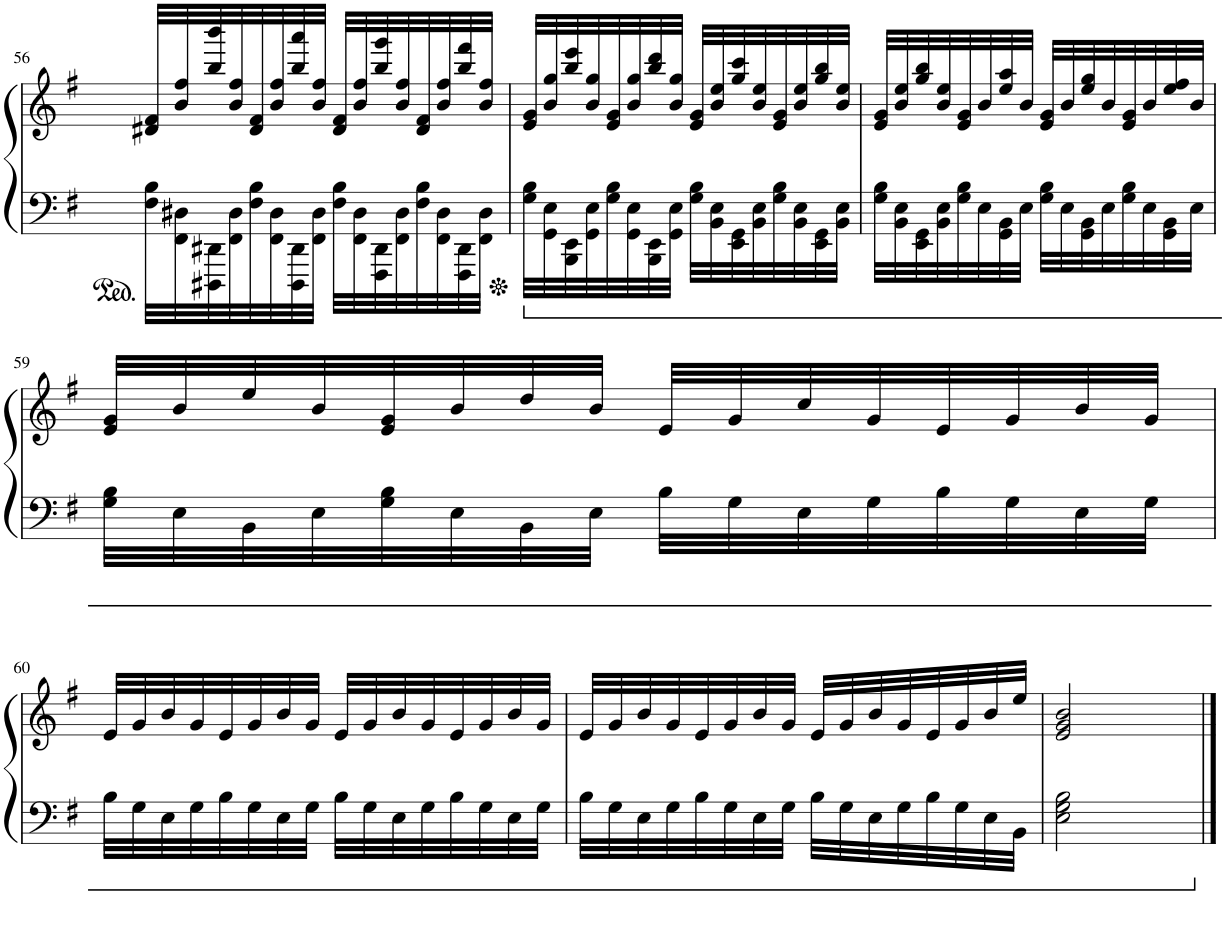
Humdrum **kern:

**kern	**kern
*part1	*part1
*staff2	*staff1
*I"Grand Piano	*
*I'Pno.	*
!!LO:PB:g=z
*clefF4	*clefG2
*k[f#]	*k[f#]
*M2/4	*M2/4
=56	=56
32F#\ 32B\LLL	32d#X/ 32f#/LLL
32FF#\ 32D#X\	32b/ 32ff#/
32DDD#X\ 32DD#X\	32bb/ 32bbb/
32FF#\ 32D#\	32b/ 32ff#/
32F#\ 32B\	32d#/ 32f#/
32FF#\ 32D#\	32b/ 32ff#/
32DDD#\ 32DD#\	32bb/ 32aaa/
32FF#\ 32D#\JJJ	32b/ 32ff#/JJJ
32F#\ 32B\LLL	32d#/ 32f#/LLL
32FF#\ 32D#\	32b/ 32ff#/
32FFF#\ 32DD#\	32bb/ 32ggg/
32FF#\ 32D#\	32b/ 32ff#/
32F#\ 32B\	32d#/ 32f#/
32FF#\ 32D#\	32b/ 32ff#/
32FFF#\ 32DD#\	32bb/ 32fff#/
32FF#\ 32D#\JJJ	32b/ 32ff#/JJJ
=57	=57
32G\ 32B\LLL	32e/ 32g/LLL
32GG\ 32E\	32b/ 32gg/
32BBB\ 32EE\	32bb/ 32eee/
32GG\ 32E\	32b/ 32gg/
32G\ 32B\	32e/ 32g/
32GG\ 32E\	32b/ 32gg/
32BBB\ 32EE\	32bb/ 32ddd/
32GG\ 32E\JJJ	32b/ 32gg/JJJ
32G\ 32B\LLL	32e/ 32g/LLL
32BB\ 32E\	32b/ 32ee/
32EE\ 32GG\	32gg/ 32ccc/
32BB\ 32E\	32b/ 32ee/
32G\ 32B\	32e/ 32g/
32BB\ 32E\	32b/ 32ee/
32EE\ 32GG\	32gg/ 32bb/
32BB\ 32E\JJJ	32b/ 32ee/JJJ
=58	=58
32G\ 32B\LLL	32e/ 32g/LLL
32BB\ 32E\	32b/ 32ee/
32EE\ 32GG\	32gg/ 32bb/
32BB\ 32E\	32b/ 32ee/
32G\ 32B\	32e/ 32g/
32E\	32b/
32GG\ 32BB\	32ee/ 32aa/
32E\JJJ	32b/JJJ
32G\ 32B\LLL	32e/ 32g/LLL
32E\	32b/
32GG\ 32BB\	32ee/ 32gg/
32E\	32b/
32G\ 32B\	32e/ 32g/
32E\	32b/
32GG\ 32BB\	32ee/ 32ff#/
32E\JJJ	32b/JJJ
!!LO:LB:g=z
=59	=59
32G\ 32B\LLL	32e/ 32g/LLL
32E\	32b/
32BB\	32ee/
32E\	32b/
32G\ 32B\	32e/ 32g/
32E\	32b/
32BB\	32dd/
32E\JJJ	32b/JJJ
32B\LLL	32e/LLL
32G\	32g/
32E\	32cc/
32G\	32g/
32B\	32e/
32G\	32g/
32E\	32b/
32G\JJJ	32g/JJJ
!!LO:LB:g=z
=60	=60
32B\LLL	32e/LLL
32G\	32g/
32E\	32b/
32G\	32g/
32B\	32e/
32G\	32g/
32E\	32b/
32G\JJJ	32g/JJJ
32B\LLL	32e/LLL
32G\	32g/
32E\	32b/
32G\	32g/
32B\	32e/
32G\	32g/
32E\	32b/
32G\JJJ	32g/JJJ
=61	=61
32B\LLL	32e/LLL
32G\	32g/
32E\	32b/
32G\	32g/
32B\	32e/
32G\	32g/
32E\	32b/
32G\JJJ	32g/JJJ
32B\LLL	32e/LLL
32G\	32g/
32E\	32b/
32G\	32g/
32B\	32e/
32G\	32g/
32E\	32b/
32BB\JJJ	32ee/JJJ
=62	=62
2E\ 2G\ 2B\	2e/ 2g/ 2b/
==	==
*-	*-
